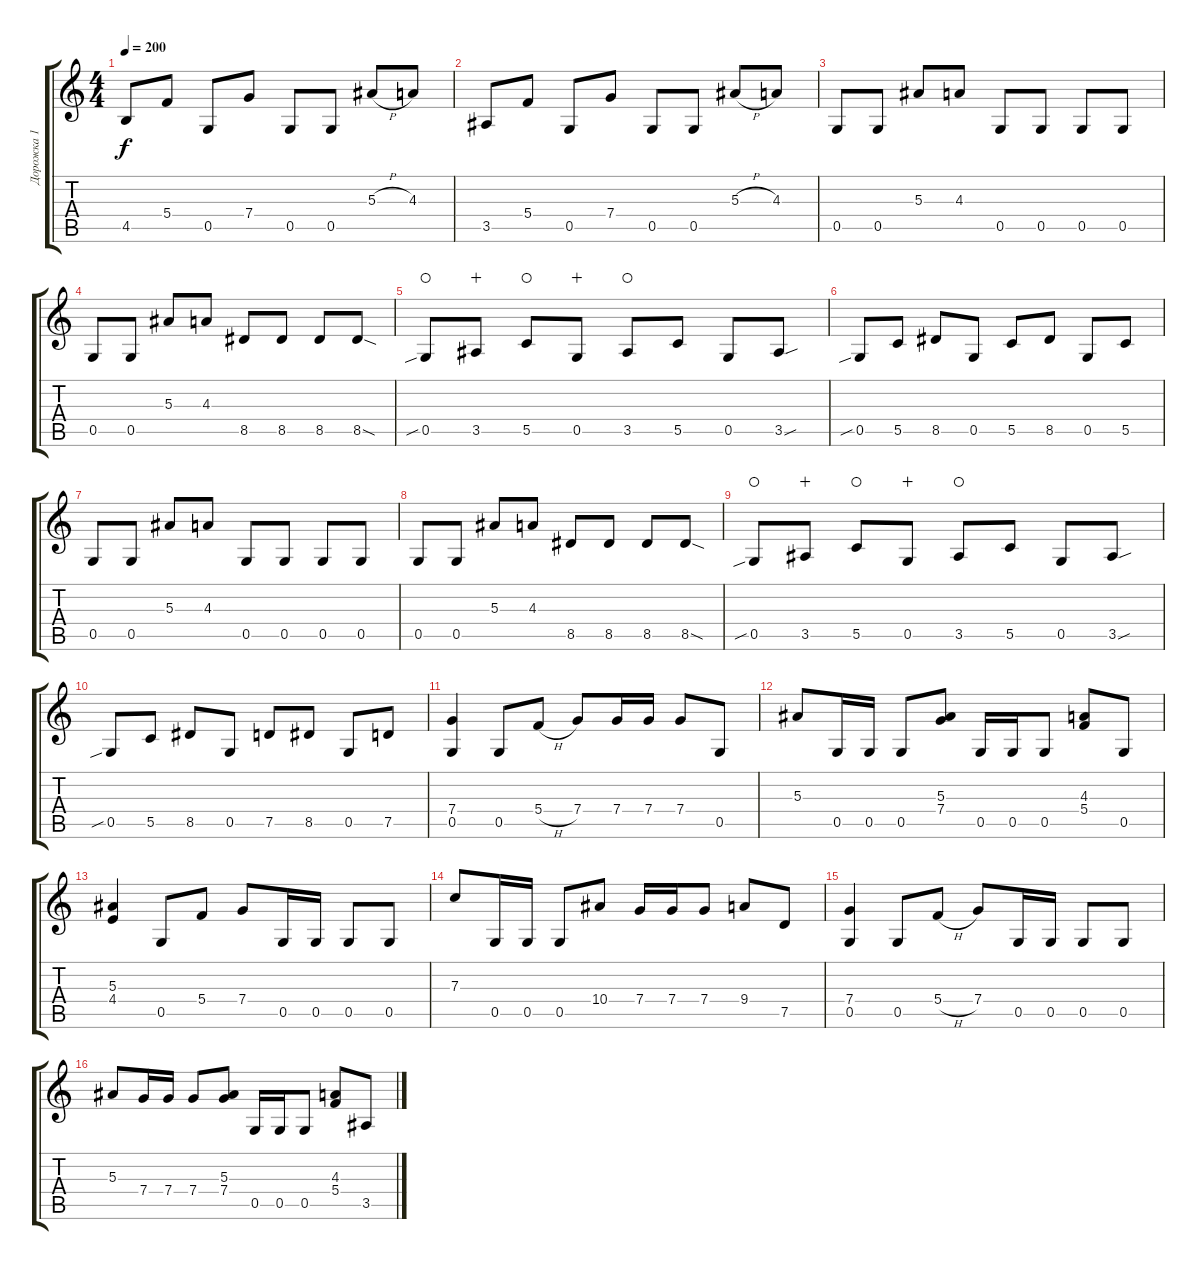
\track ("Дорожка 1" "Дорожка 1") {instrument distortionguitar}
\staff {score tabs}
\tuning (D4 A3 F3 C3 G2 D2) {hide}
\ts (4 4)
\tempo 200
\clef g2
\ks c
4.5.8{dy f} 5.4.8 0.5.8 7.4.8 0.5.8 0.5.8 5.3{h}.8 4.3.8 |
3.5.8 5.4.8 0.5.8 7.4.8 0.5.8 0.5.8 5.3{h}.8 4.3.8 |
0.5.8 0.5.8 5.3.8 4.3.8 0.5.8 0.5.8 0.5.8 0.5.8 |
0.5.8 0.5.8 5.3.8 4.3.8 8.5.8 8.5.8 8.5.8 8.5{sod}.8 |
0.5{sib}.8{waho} 3.5.8{wahc} 5.5.8{waho} 0.5.8{wahc} 3.5.8{waho} 5.5.8 0.5.8 3.5{sou}.8 |
0.5{sib}.8 5.5.8 8.5.8 0.5.8 5.5.8 8.5.8 0.5.8 5.5.8 |
0.5.8 0.5.8 5.3.8 4.3.8 0.5.8 0.5.8 0.5.8 0.5.8 |
0.5.8 0.5.8 5.3.8 4.3.8 8.5.8 8.5.8 8.5.8 8.5{sod}.8 |
0.5{sib}.8{waho} 3.5.8{wahc} 5.5.8{waho} 0.5.8{wahc} 3.5.8{waho} 5.5.8 0.5.8 3.5{sou}.8 |
0.5{sib}.8 5.5.8 8.5.8 0.5.8 7.5.8 8.5.8 0.5.8 7.5.8 |
(7.4 0.5).4 0.5.8 5.4{h}.8 7.4.8 7.4.16 7.4.16 7.4.8 0.5.8 |
5.3.8 0.5.16 0.5.16 0.5.8 (5.3 7.4).8 0.5.16 0.5.16 0.5.8 (4.3 5.4).8 0.5.8 |
(5.3 4.4).4 0.5.8 5.4.8 7.4.8 0.5.16 0.5.16 0.5.8 0.5.8 |
7.3.8 0.5.16 0.5.16 0.5.8 10.4.8 7.4.16 7.4.16 7.4.8 9.4.8 7.5.8 |
(7.4 0.5).4 0.5.8 5.4{h}.8 7.4.8 0.5.16 0.5.16 0.5.8 0.5.8 |
5.3.8 7.4.16 7.4.16 7.4.8 (5.3 7.4).8 0.5.16 0.5.16 0.5.8 (4.3 5.4).8 3.5.8
